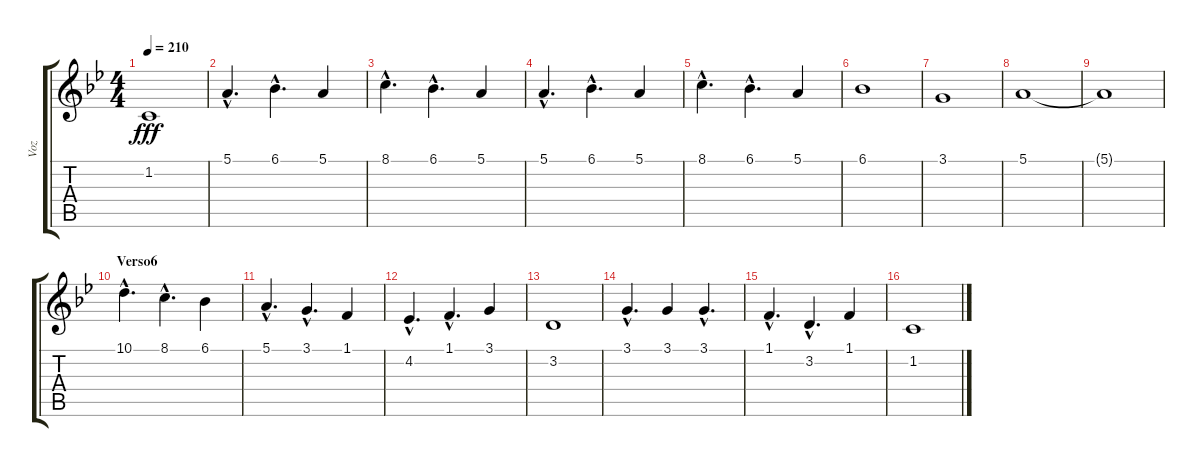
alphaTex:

\track ("Voz" "Voz") {instrument baritonesax}
\staff {score tabs}
\tuning (E4 B3 G3 D3 A2 E2) {hide}
\ts (4 4)
\tempo 210
\clef g2
\ks gminor
1.2{t}.1{dy fff} |
5.1{hac}.4{d} 6.1{hac}.4{d} 5.1.4 |
8.1{hac}.4{d} 6.1{hac}.4{d} 5.1.4 |
5.1{hac}.4{d} 6.1{hac}.4{d} 5.1.4 |
8.1{hac}.4{d} 6.1{hac}.4{d} 5.1.4 |
6.1.1 |
3.1.1 |
5.1.1 |
5.1{t}.1 |
\section ("" "Verso6")
10.1{hac}.4{d} 8.1{hac}.4{d} 6.1.4 |
5.1{hac}.4{d} 3.1{hac}.4{d} 1.1.4 |
4.2{hac}.4{d} 1.1{hac}.4{d} 3.1.4 |
3.2.1 |
3.1{hac}.4{d} 3.1.4 3.1{hac}.4{d} |
1.1{hac}.4{d} 3.2{hac}.4{d} 1.1.4 |
1.2.1
